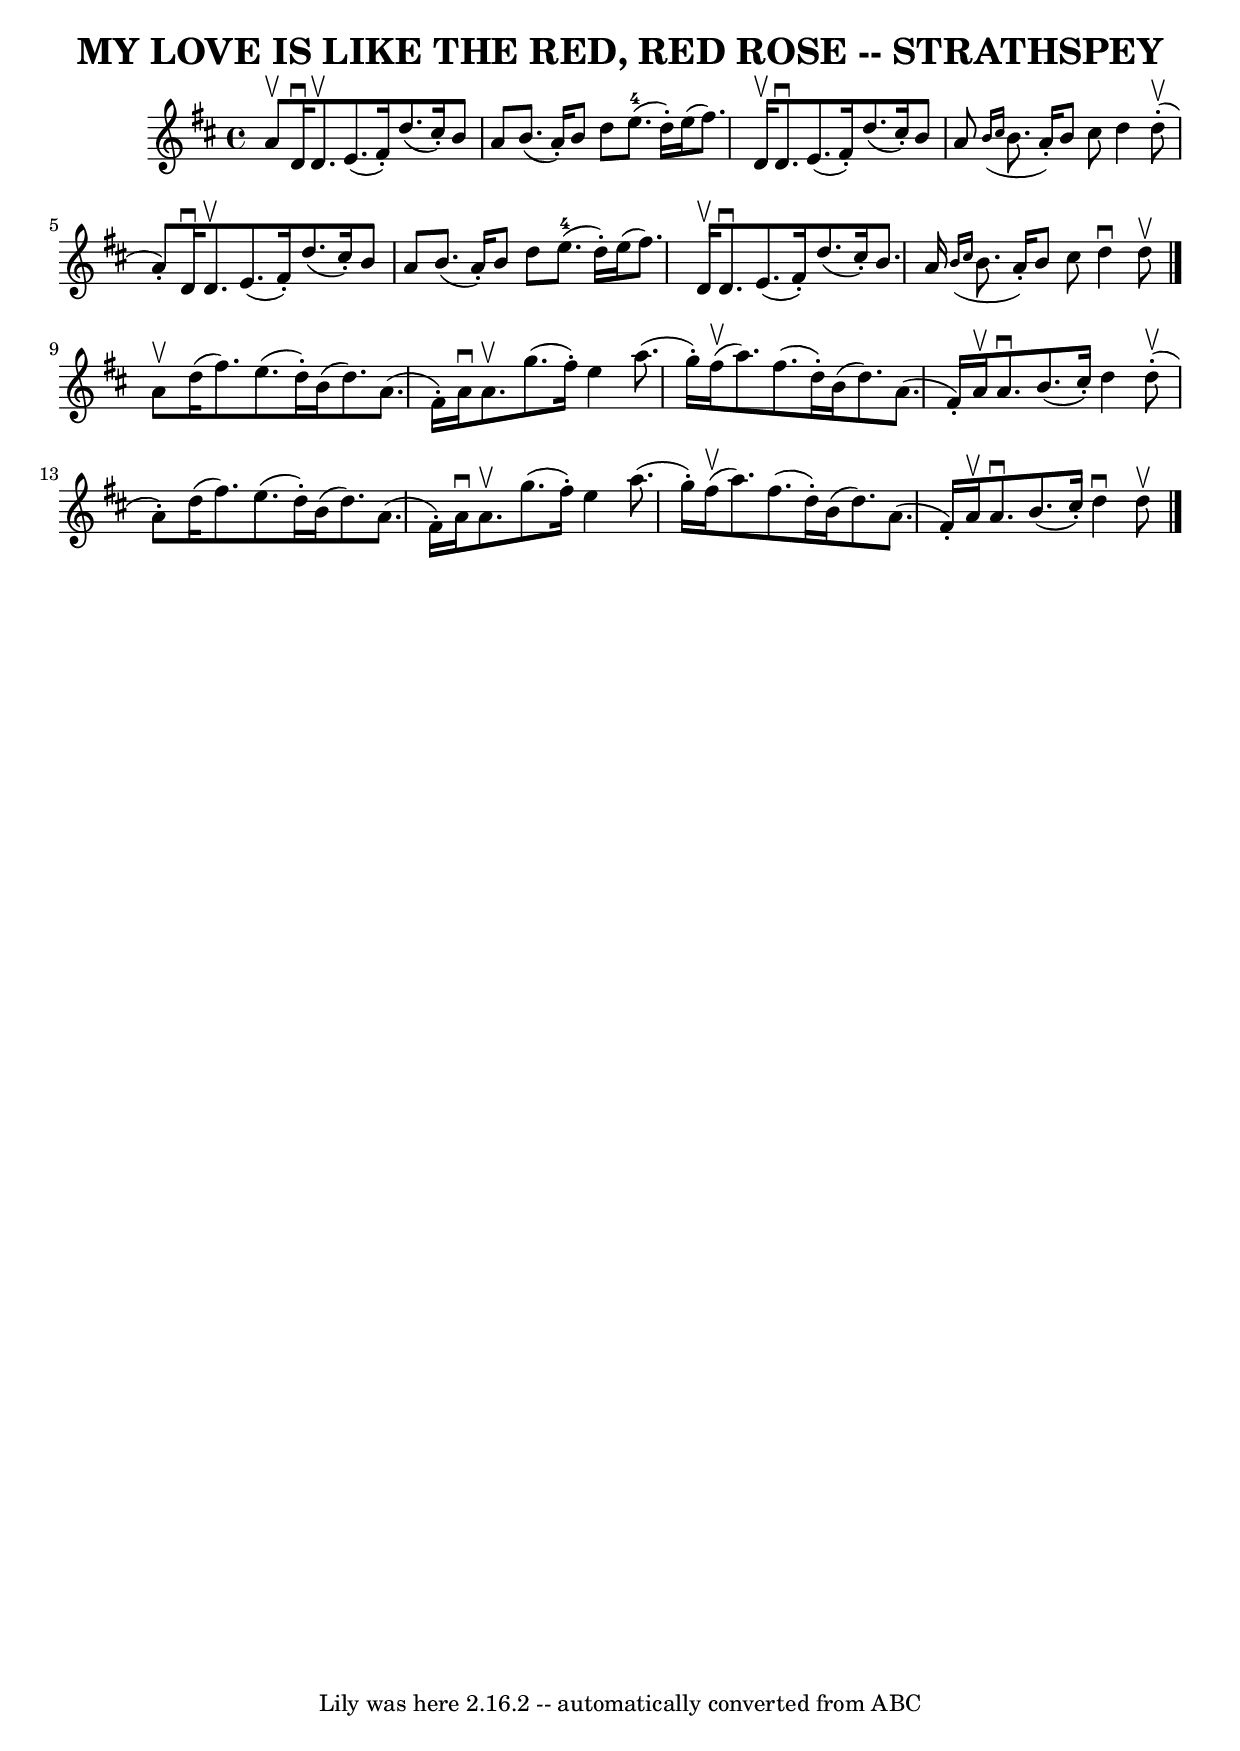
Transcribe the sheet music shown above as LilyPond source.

\version "2.16.2"
\include "Mammoth.ily"
\header {
  %% book = "Ryan's Mammoth Collection of Fiddle Tunes"
  crossRefNumber = "1"
  footnotes = ""
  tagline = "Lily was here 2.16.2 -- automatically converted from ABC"
  title = "MY LOVE IS LIKE THE RED, RED ROSE -- STRATHSPEY"

}
voicedefault =  {


  \override Staff.TimeSignature #'style = #'C
  \time 4/4 
  \key d \major a'8^\upbow       |
  d'16^\downbow d'8. 
  ^\upbow e'8. (fis'16 -.) d''8. (cis''16 -.) b'8 a'8    
  |
  b'8. (a'16 -.) b'8 d''8 e''8.-4(d''16 -.)   
  e''16 (fis''8.)       |
  d'16^\upbow d'8.^\downbow e'8. (
  fis'16 -.) d''8. (cis''16 -.) b'8 a'8    |
  \grace {    
    b'16 (cis''16  
  } b'8. a'16 -.) b'8 cis''8 d''4 d''8 
  (^\upbow-. a'8 -.)   |
  |
  d'16^\downbow d'8.^\upbow  
  e'8. (fis'16 -.) d''8. (cis''16 -.) b'8 a'8    |
  
  b'8. (a'16 -.) b'8 d''8 e''8.-4(d''16 -.) e''16 (
  fis''8.)       |
  d'16^\upbow d'8.^\downbow e'8. (fis'16 -. 
  -) d''8. (cis''16 -.) b'8. a'16    |
  \grace { b'16 (
	   cis''16  
	 } b'8. a'16 -.) b'8 cis''8 d''4^\downbow d''8 
  ^\upbow   \bar "|." a'8^\upbow       |
  d''16 (fis''8.)   
  e''8. (d''16 -.) b'16 (d''8.) a'8. (fis'16 -.)   |
  
  a'16^\downbow a'8.^\upbow g''8. (fis''16 -.) e''4 a''8. (
  g''16 -.)       |
  fis''16 (^\upbow a''8.) fis''8. (d''16 
  -.) b'16 (d''8.) a'8. (fis'16 -.)   |
  a'16^\upbow   
  a'8.^\downbow b'8. (cis''16 -.) d''4 d''8 (^\upbow-. a'8 -.) 
  |
  |
  d''16 (fis''8.) e''8. (d''16 -.) b'16 
  (d''8.) a'8. (fis'16 -.)   |
  a'16^\downbow a'8. 
  ^\upbow g''8. (fis''16 -.) e''4 a''8. (g''16 -.)       
  |
  fis''16 (^\upbow a''8.) fis''8. (d''16 -.) b'16 (
  d''8.) a'8. (fis'16 -.)   |
  a'16^\upbow a'8.^\downbow   
  b'8. (cis''16 -.) d''4^\downbow d''8^\upbow   \bar "|."   

}

\score{
  <<

    \context Staff="default"
    {
      \voicedefault 
      
    }

  >>
  \layout {
    
  }
  \midi {
  }

}
